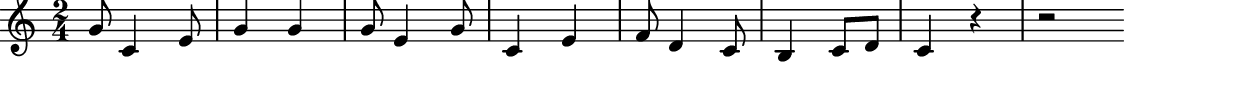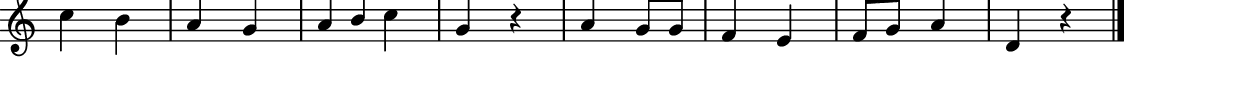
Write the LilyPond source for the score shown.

% MusicXML to Lilypond converter by Kovi

szovegAAA = \lyricmode {  "Ki" -- "lenc" "kis" "gó" -- "lya" "le" -- "szállt" "a" "tó" -- "ra," "el" -- "hoz" -- "ta" "né" -- "künk" "a" "nyárt," "Ne" "félj" "ró" -- "zsám," "hi" -- "ba" "nem" "lesz," "ná" -- "lunk" "a" "gó" -- "lya" "fu" -- "va" -- "ros" "lesz,"  }

% Analyzing...
% 1 parts
% 1 Staff
% forceBassClefActive = 
melody = {
% 38 notes in the part
% 1 voices

\new Staff
\new Voice {
% 38 notes
% 16 mesaures

\override Score.RehearsalMark #'break-visibility = #begin-of-line-invisible
% Measure 1
\clef "treble"
\key c \major
\time 2/4 
g'8 c'4 e'8 
% Measure 2
g'4 g'4 
% Measure 3
g'8 e'4 g'8 
% Measure 4
c'4 e'4 
% Measure 5
f'8 d'4 c'8 
% Measure 6
b4 c'8 d'8 
% Measure 7
c'4 r4 
% Measure 8
r2 
\override Score.RehearsalMark #'self-alignment-X = #RIGHT
\mark \markup{\fontsize #-0.5 {"Fine"}}
\bar ":|" 
% Measure 9
\break
c''4 b'4 
% Measure 10
a'4 g'4 
% Measure 11
a'8 b'8 c''4 
% Measure 12
g'4 r4 
% Measure 13
a'4 g'8 g'8 
% Measure 14
f'4 e'4 
% Measure 15
f'8 g'8 a'4 
% Measure 16
d'4 r4 \bar "|." 
} % voice
} % melody


harmonies = \chordmode {
% 8 chords
\germanChords
c4 s4 s4 s4 s4 s4 s4 s4 g4 s4 s4 s4 c4 s4 s4 s4 c4 s4 s4 s4 f4 s4 g4 s4 f4 s4 s4 s4 g4
}

\include "../../definitions.ly"
